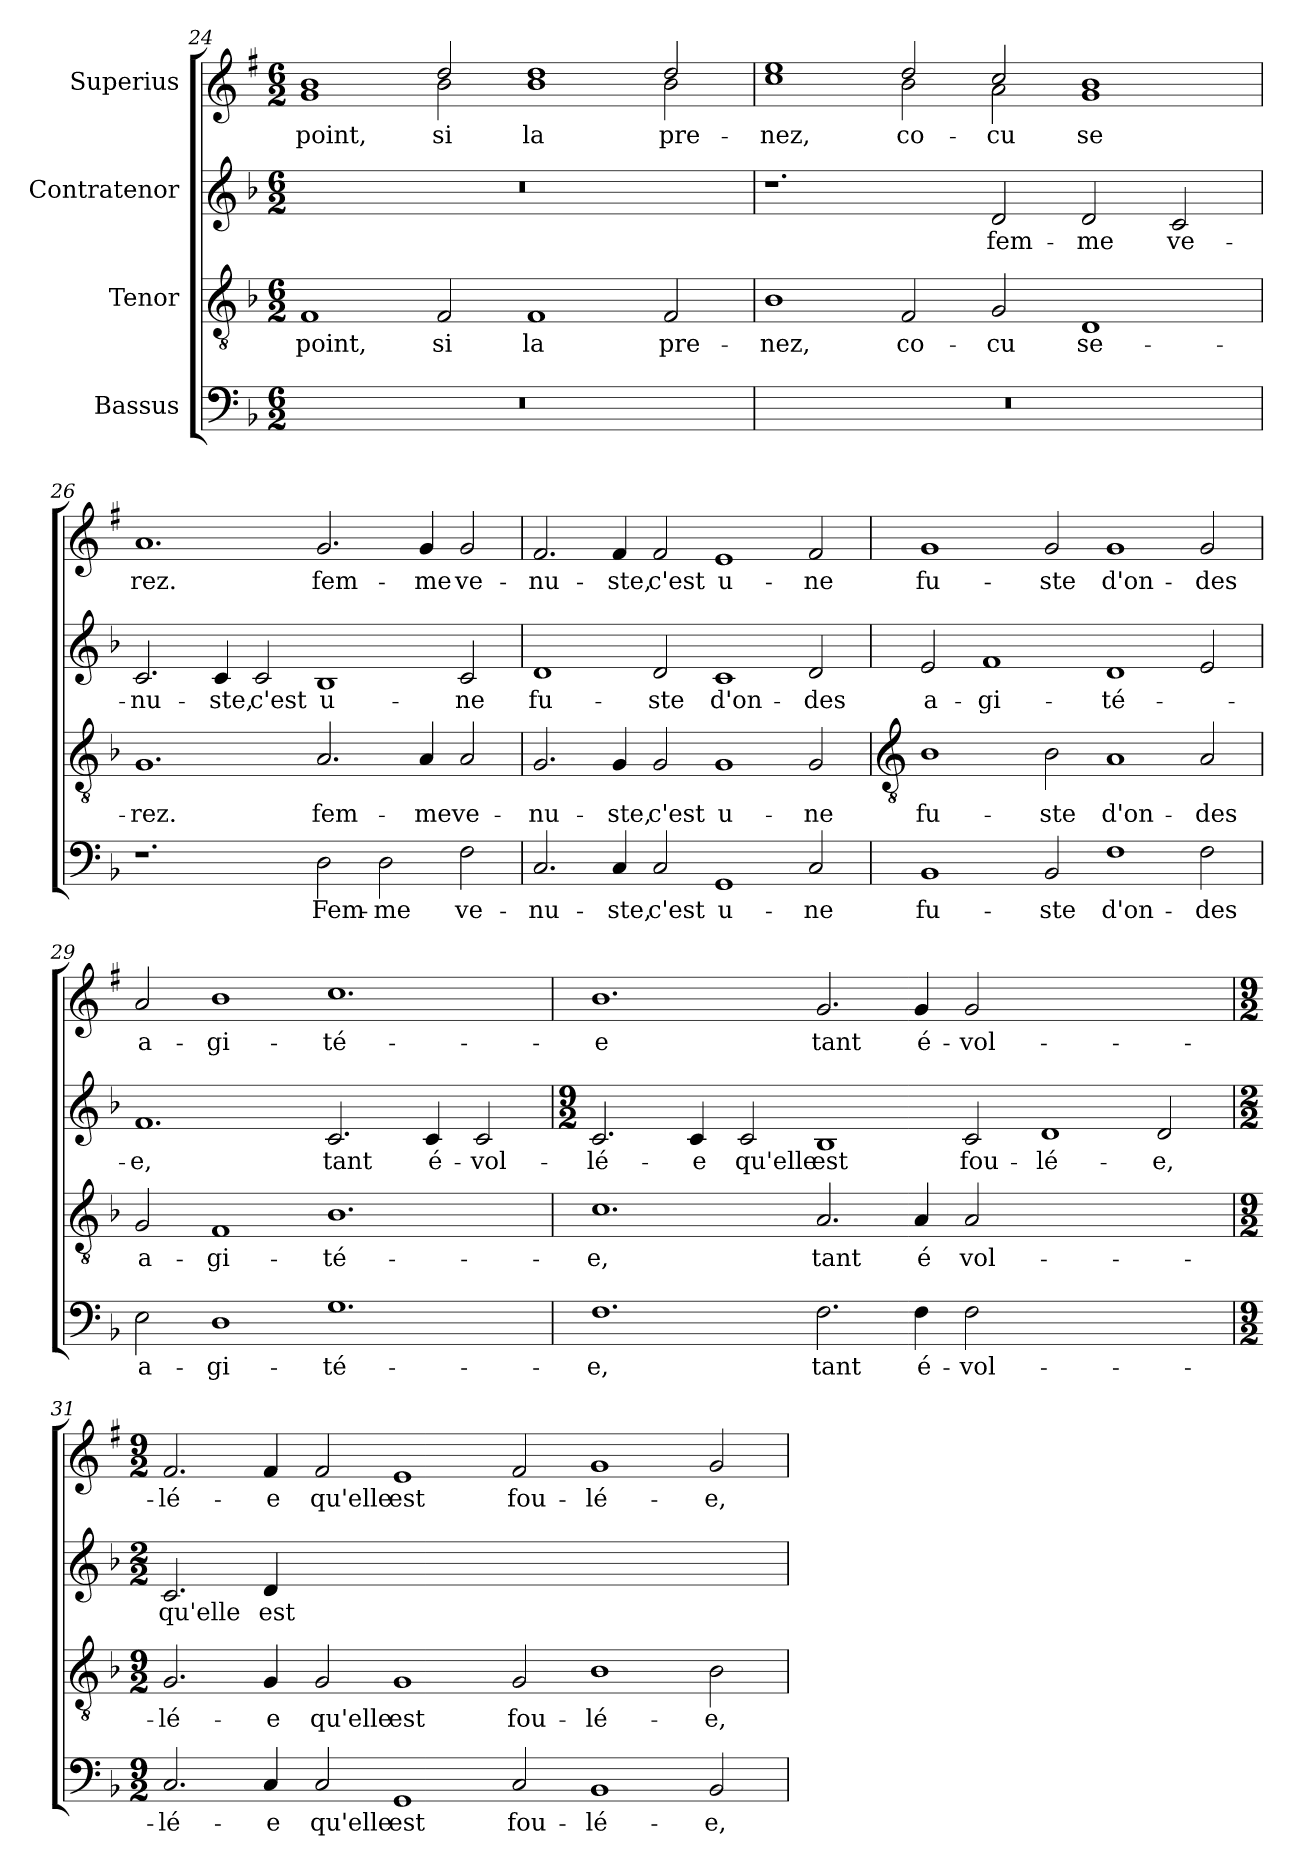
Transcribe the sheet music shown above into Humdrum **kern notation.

**kern	**text	**kern	**text	**kern	**text	**kern	**text
*part4	*part4	*part3	*part3	*part2	*part2	*part1	*part1
*staff4	*staff4	*staff3	*staff3	*staff2	*staff2	*staff1	*staff1
*I"Bassus	*	*I"Tenor	*	*I"Contratenor	*	*I"Superius	*
*clefF4	*	*clefGv2	*	*clefG2	*	*clefG2	*
*	*	*	*	*	*	*ITrd1c2	*
*k[b-]	*	*k[b-]	*	*k[b-]	*	*k[b-]	*
*F:	*	*F:	*	*F:	*	*F:	*
*M6/2	*	*M6/2	*	*M6/2	*	*M6/2	*
=24	=24	=24	=24	=24	=24	=24	=24
!	!	!	!LO:LY:b	!	!	!LO:N:vis=0	!LO:LY:b
*	*	*	*	*	*	*^	*
*	*	*	*	*	*	*	*^	*
0.r	.	1F	point,	0.r	.	0.ryy	1a/	1f\	point,
!	!	!	!LO:LY:b	!	!	!	!	!	!LO:LY:b
.	.	2F	si	.	.	.	2cc/	2a\	si
!	!	!	!LO:LY:b	!	!	!	!	!	!LO:LY:b
.	.	1F	la	.	.	.	1cc/	1a\	la
!	!	!	!LO:LY:b	!	!	!	!	!	!LO:LY:b
.	.	2F	pre-	.	.	.	2cc/	2a\	pre-
=25	=25	=25	=25	=25	=25	=25	=25	=25	=25
!	!	!	!LO:LY:b	!	!	!LO:N:vis=0	!	!	!LO:LY:b
0.r	.	1B-	-nez,	1.r	.	0.ryy	1dd/	1b-\	-nez,
!	!	!	!LO:LY:b	!	!	!	!	!	!LO:LY:b
.	.	2F	co-	.	.	.	2cc/	2a\	co-
!	!	!	!LO:LY:b	!	!LO:LY:b	!	!	!	!LO:LY:b
.	.	2G	-cu	2d	fem-	.	2b-/	2g\	-cu
!	!	!	!LO:LY:b	!	!LO:LY:b	!	!	!	!LO:LY:b
.	.	1D	se-	2d	-­me	.	1a/	1f\	se-
!	!	!	!	!	!LO:LY:b	!	!	!	!
.	.	.	.	2c	ve-	.	.	.	.
=26	=26	=26	=26	=26	=26	=26	=26	=26	=26
!	!	!	!LO:LY:b	!	!LO:LY:b	!	!	!	!LO:LY:b
1.r	.	1.G	-rez.	2.c	-nu-	1.g	0.ryy	0.ryy	-rez.
!	!	!	!	!	!LO:LY:b	!	!	!	!
.	.	.	.	4c	-ste,	.	.	.	.
!	!	!	!	!	!LO:LY:b	!	!	!	!
.	.	.	.	2c	c'est	.	.	.	.
!	!LO:LY:b	!	!LO:LY:b	!	!LO:LY:b	!	!	!	!LO:LY:b
2D	Fem-	2.A	fem-	1B-	u-	2.f	.	.	fem-
!	!LO:LY:b	!	!	!	!	!	!	!	!
2D	-me	.	.	.	.	.	.	.	.
!	!	!	!LO:LY:b	!	!	!	!	!	!LO:LY:b
.	.	4A	-meve-	.	.	4f	.	.	-me
!	!LO:LY:b	!	!	!	!LO:LY:b	!	!	!	!LO:LY:b
2F	ve-	2A	.	2c	-ne	2f	.	.	ve-
!!LO:LB:g=z	!!	!!
=27	=27	=27	=27	=27	=27	=27	=27	=27	=27
!	!LO:LY:b	!	!LO:LY:b	!	!LO:LY:b	!	!	!	!LO:LY:b
2.C	-nu-	2.G	-nu-	1d	fu-	2.e	0.ryy	0.ryy	-nu-
!	!LO:LY:b	!	!LO:LY:b	!	!	!	!	!	!LO:LY:b
4C	-ste,	4G	-ste,	.	.	4e	.	.	-ste,
!	!LO:LY:b	!	!LO:LY:b	!	!LO:LY:b	!	!	!	!LO:LY:b
2C	c'est	2G	c'est	2d	-ste	2e	.	.	c'est
!	!LO:LY:b	!	!LO:LY:b	!	!LO:LY:b	!	!	!	!LO:LY:b
1GG	u-	1G	u-	1c	d'on-	1d	.	.	u-
!	!LO:LY:b	!	!LO:LY:b	!	!LO:LY:b	!	!	!	!LO:LY:b
2C	-ne	2G	-ne	2d	-des	2e	.	.	-ne
*	*	*	*	*	*	*v	*v	*v	*
!!LO:LB:g=z
=28	=28	=28	=28	=28	=28	=28	=28
*	*	*clefGv2	*	*	*	*	*
!	!LO:LY:b	!	!LO:LY:b	!	!LO:LY:b	!	!LO:LY:b
1BB-	fu-	1B-	fu-	2e	a-	1f	fu-
!	!	!	!	!	!LO:LY:b	!	!
.	.	.	.	1f	-gi-	.	.
!	!LO:LY:b	!	!LO:LY:b	!	!	!	!LO:LY:b
2BB-	-ste	2B-	-ste	.	.	2f	-ste
!	!LO:LY:b	!	!LO:LY:b	!	!LO:LY:b	!	!LO:LY:b
1F	d'on-	1A	d'on-	1d	-té-	1f	d'on-
!	!LO:LY:b	!	!LO:LY:b	!	!	!	!LO:LY:b
2F	-des	2A	-des	2e	.	2f	-des
=29	=29	=29	=29	=29	=29	=29	=29
!	!LO:LY:b	!	!LO:LY:b	!	!LO:LY:b	!	!LO:LY:b
2E	a-	2G	a-	1.f	-e,	2g	a-
!	!LO:LY:b	!	!LO:LY:b	!	!	!	!LO:LY:b
1D	-gi-	1F	-gi-	.	.	1a	-gi-
!	!LO:LY:b	!	!LO:LY:b	!	!LO:LY:b	!	!LO:LY:b
1.G	-té-	1.B-	-té-	2.c	tant	1.b-	-té-
!	!	!	!	!	!LO:LY:b	!	!
.	.	.	.	4c	é-	.	.
!	!	!	!	!	!LO:LY:b	!	!
.	.	.	.	2c	-vol-	.	.
=30	=30	=30	=30	=30	=30	=30	=30
*	*	*	*	*M9/2	*	*	*
!	!LO:LY:b	!	!LO:LY:b	!	!LO:LY:b	!	!LO:LY:b
1.F	-e,	1.c	-e,	2.c	-lé-	1.a	-e
!	!	!	!	!	!LO:LY:b	!	!
.	.	.	.	4c	-e	.	.
!	!	!	!	!	!LO:LY:b	!	!
.	.	.	.	2c	qu'elle	.	.
!	!LO:LY:b	!	!LO:LY:b	!	!LO:LY:b	!	!LO:LY:b
2.F	tant	2.A	tant	1B-	est	2.f	tant
!	!LO:LY:b	!	!LO:LY:b	!	!	!	!LO:LY:b
4F	é-	4A	é	.	.	4f	é-
!	!LO:LY:b	!	!LO:LY:b	!	!LO:LY:b	!	!LO:LY:b
2F	-vol-	2A	vol-	2c	fou-	2f	-vol-
!	!	!	!	!	!LO:LY:b	!	!
1.ryy	.	1.ryy	.	1d	-lé-	1.ryy	.
!	!	!	!	!	!LO:LY:b	!	!
.	.	.	.	2d	-e,	.	.
=31	=31	=31	=31	=31	=31	=31	=31
*M9/2	*	*M9/2	*	*M2/2	*	*M9/2	*
!	!LO:LY:b	!	!LO:LY:b	!	!LO:LY:b	!	!LO:LY:b
2.C	-lé-	2.G	-lé-	2.c	qu'elle	2.e	-lé-
!	!LO:LY:b	!	!LO:LY:b	!	!LO:LY:b	!	!LO:LY:b
4C	-e	4G	-e	4d	est	4e	-e
!	!LO:LY:b	!	!LO:LY:b	!	!	!	!LO:LY:b
2C	qu'elle	2G	qu'elle	2%7ryy	.	2e	qu'elle
!	!LO:LY:b	!	!LO:LY:b	!	!	!	!LO:LY:b
1GG	est	1G	est	.	.	1d	est
!	!LO:LY:b	!	!LO:LY:b	!	!	!	!LO:LY:b
2C	fou-	2G	fou-	.	.	2e	fou-
!	!LO:LY:b	!	!LO:LY:b	!	!	!	!LO:LY:b
1BB-	-lé-	1B-	-lé-	.	.	1f	-lé-
!	!LO:LY:b	!	!LO:LY:b	!	!	!	!LO:LY:b
2BB-	-e,	2B-	-e,	.	.	2f	-e,
=	=	=	=	=	=	=	=
*-	*-	*-	*-	*-	*-	*-	*-
